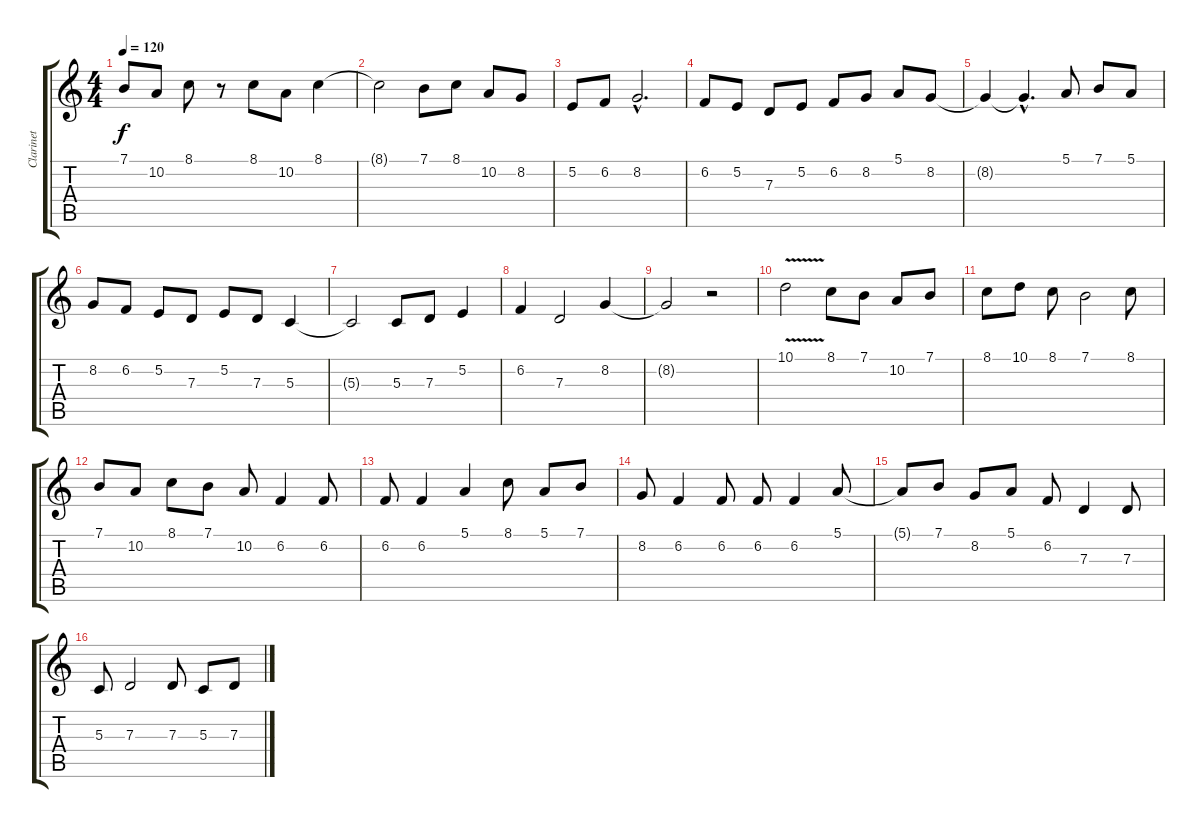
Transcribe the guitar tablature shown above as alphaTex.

\track ("Clarinet" "Clarinet") {instrument clarinet}
\staff {score tabs}
\tuning (E4 B3 G3 D3 A2 E2) {hide}
\ts (4 4)
\tempo 120
\clef g2
\ks c
7.1.8{dy f} 10.2.8 8.1.8 r.8 8.1.8 10.2.8 8.1.4 |
8.1{t}.2 7.1.8 8.1.8 10.2.8 8.2.8 |
5.2.8 6.2.8 8.2{hac}.2{d} |
6.2.8 5.2.8 7.3.8 5.2.8 6.2.8 8.2.8 5.1.8 8.2.8 |
8.2{t}.4 8.2{hac t}.4{d} 5.1.8 7.1.8 5.1.8 |
8.2.8 6.2.8 5.2.8 7.3.8 5.2.8 7.3.8 5.3.4 |
5.3{t}.2 5.3.8 7.3.8 5.2.4 |
6.2.4 7.3.2 8.2.4 |
8.2{t}.2 r.2 |
10.1{v}.2 8.1.8 7.1.8 10.2.8 7.1.8 |
8.1.8 10.1.8 8.1.8 7.1.2 8.1.8 |
7.1.8 10.2.8 8.1.8 7.1.8 10.2.8 6.2.4 6.2.8 |
6.2.8 6.2.4 5.1.4 8.1.8 5.1.8 7.1.8 |
8.2.8 6.2.4 6.2.8 6.2.8 6.2.4 5.1.8 |
5.1{t}.8 7.1.8 8.2.8 5.1.8 6.2.8 7.3.4 7.3.8 |
5.3.8 7.3.2 7.3.8 5.3.8 7.3.8
